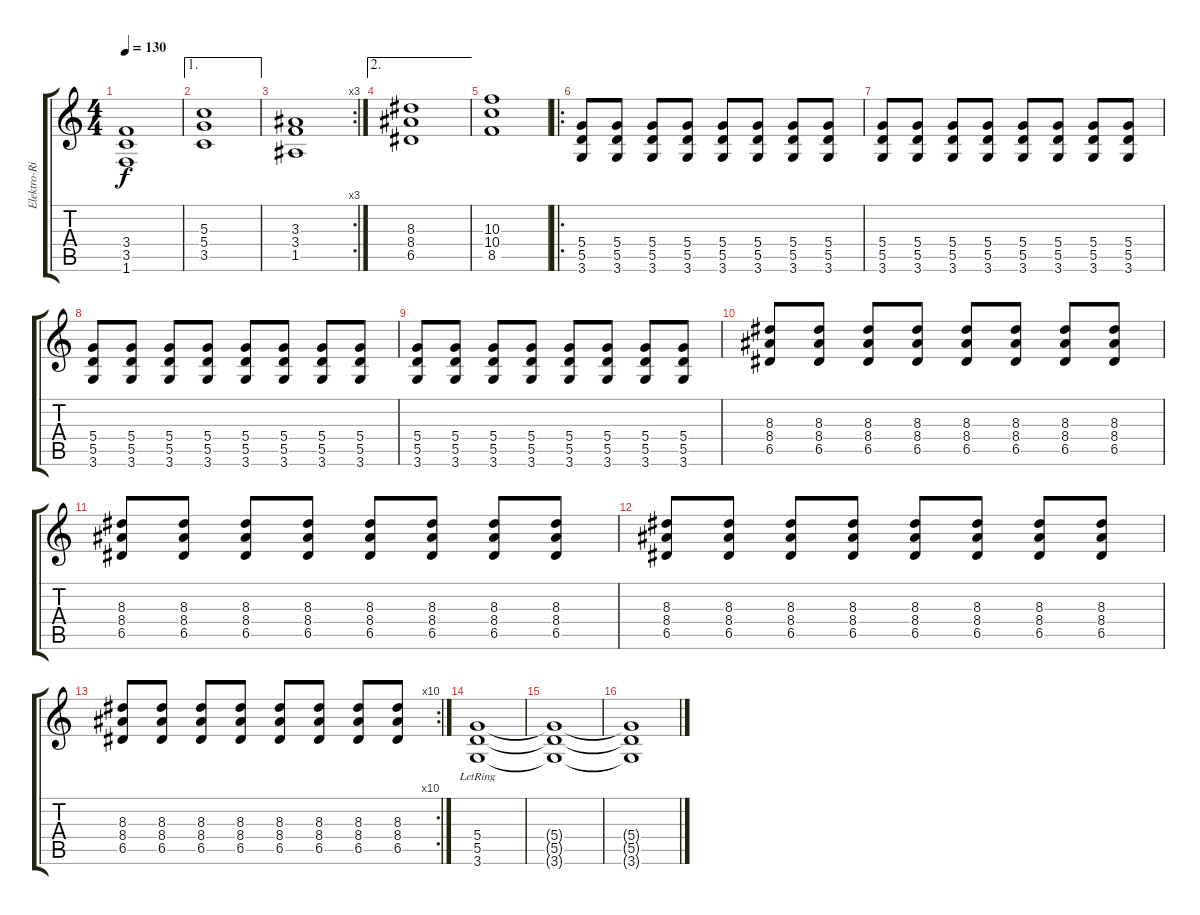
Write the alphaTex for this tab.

\track ("Elektro-Ritm" "Elektro-Ri") {instrument distortionguitar}
\staff {score tabs}
\tuning (E4 B3 G3 D3 A2 E2) {hide}
\ts (4 4)
\tempo 130
\clef g2
\ks c
(3.4{t} 3.5{t} 1.6{t}).1{dy f} |
\ae 1
(5.3 5.4 3.5).1 |
\rc 3
(3.3 3.4 1.5).1 |
\ae 2
(8.3 8.4 6.5).1 |
(10.3 10.4 8.5).1 |
\ro
(5.4 5.5 3.6).8{volume 12} (5.4 5.5 3.6).8 (5.4 5.5 3.6).8 (5.4 5.5 3.6).8 (5.4 5.5 3.6).8 (5.4 5.5 3.6).8 (5.4 5.5 3.6).8 (5.4 5.5 3.6).8 |
(5.4 5.5 3.6).8 (5.4 5.5 3.6).8 (5.4 5.5 3.6).8 (5.4 5.5 3.6).8 (5.4 5.5 3.6).8 (5.4 5.5 3.6).8 (5.4 5.5 3.6).8 (5.4 5.5 3.6).8 |
(5.4 5.5 3.6).8 (5.4 5.5 3.6).8 (5.4 5.5 3.6).8 (5.4 5.5 3.6).8 (5.4 5.5 3.6).8 (5.4 5.5 3.6).8 (5.4 5.5 3.6).8 (5.4 5.5 3.6).8 |
(5.4 5.5 3.6).8 (5.4 5.5 3.6).8 (5.4 5.5 3.6).8 (5.4 5.5 3.6).8 (5.4 5.5 3.6).8 (5.4 5.5 3.6).8 (5.4 5.5 3.6).8 (5.4 5.5 3.6).8 |
(8.3 8.4 6.5).8 (8.3 8.4 6.5).8 (8.3 8.4 6.5).8 (8.3 8.4 6.5).8 (8.3 8.4 6.5).8 (8.3 8.4 6.5).8 (8.3 8.4 6.5).8 (8.3 8.4 6.5).8 |
(8.3 8.4 6.5).8 (8.3 8.4 6.5).8 (8.3 8.4 6.5).8 (8.3 8.4 6.5).8 (8.3 8.4 6.5).8 (8.3 8.4 6.5).8 (8.3 8.4 6.5).8 (8.3 8.4 6.5).8 |
(8.3 8.4 6.5).8 (8.3 8.4 6.5).8 (8.3 8.4 6.5).8 (8.3 8.4 6.5).8 (8.3 8.4 6.5).8 (8.3 8.4 6.5).8 (8.3 8.4 6.5).8 (8.3 8.4 6.5).8 |
\rc 10
(8.3 8.4 6.5).8 (8.3 8.4 6.5).8 (8.3 8.4 6.5).8 (8.3 8.4 6.5).8 (8.3 8.4 6.5).8 (8.3 8.4 6.5).8 (8.3 8.4 6.5).8 (8.3 8.4 6.5).8 |
(5.4{lr} 5.5{lr} 3.6{lr}).1 |
(5.4{t} 5.5{t} 3.6{t}).1 |
(5.4{t} 5.5{t} 3.6{t}).1
